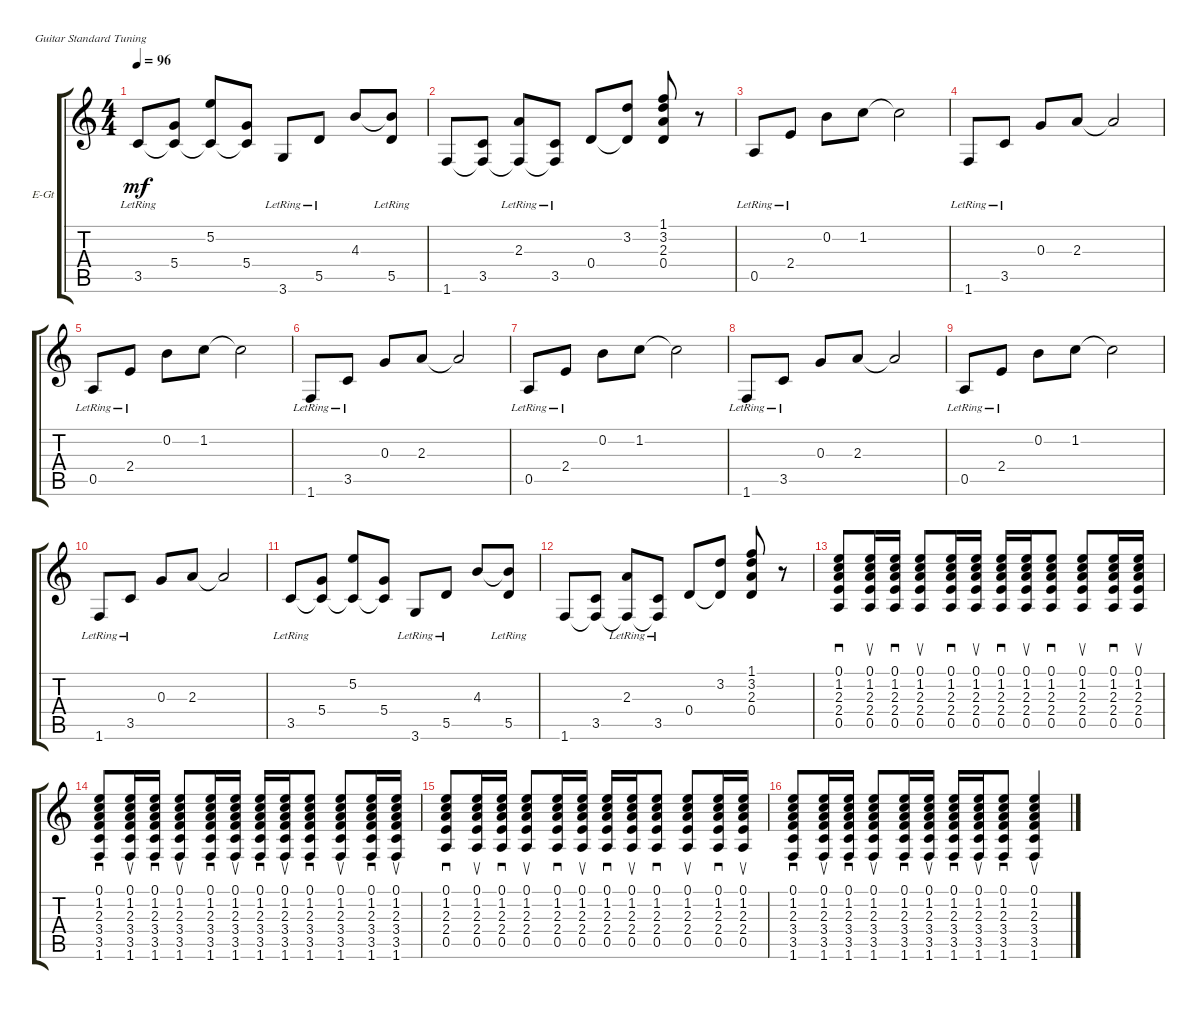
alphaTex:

\defaultSystemsLayout 4
\bracketExtendMode groupsimilarinstruments
\firstSystemTrackNameOrientation horizontal
\otherSystemsTrackNameOrientation horizontal
\track ("Guitar clean (bridge)" "E-Gt") {instrument electricguitarclean}
\staff {score tabs}
\tuning (E4 B3 G3 D3 A2 E2)
\ts (4 4)
\tempo 96
\clef g2
\ks c
3.5{lr}.8{dy mf} (5.4 3.5{t}).8 (5.2 3.5{t}).8 (5.4 3.5{t}).8 3.6{lr}.8 5.5{lr}.8 4.3.8 (5.5{lr} 4.3{t}).8 |
1.6.8 (3.5 1.6{t}).8 (2.3{lr} 1.6{t}).8 (3.5{lr} 1.6{t}).8 0.4.8 (3.2 0.4{t}).8 (3.2 1.1 2.3 0.4).8 r.8 |
0.5{lr}.8 2.4{lr}.8 0.2.8 1.2.8 1.2{t}.2 |
1.6{lr}.8 3.5{lr}.8 0.3.8 2.3.8 2.3{t}.2 |
0.5{lr}.8 2.4{lr}.8 0.2.8 1.2.8 1.2{t}.2 |
1.6{lr}.8 3.5{lr}.8 0.3.8 2.3.8 2.3{t}.2 |
0.5{lr}.8 2.4{lr}.8 0.2.8 1.2.8 1.2{t}.2 |
1.6{lr}.8 3.5{lr}.8 0.3.8 2.3.8 2.3{t}.2 |
0.5{lr}.8 2.4{lr}.8 0.2.8 1.2.8 1.2{t}.2 |
1.6{lr}.8 3.5{lr}.8 0.3.8 2.3.8 2.3{t}.2 |
3.5{lr}.8 (5.4 3.5{t}).8 (5.2 3.5{t}).8 (5.4 3.5{t}).8 3.6{lr}.8 5.5{lr}.8 4.3.8 (5.5{lr} 4.3{t}).8 |
1.6.8 (3.5 1.6{t}).8 (2.3{lr} 1.6{t}).8 (3.5{lr} 1.6{t}).8 0.4.8 (3.2 0.4{t}).8 (3.2 1.1 2.3 0.4).8 r.8 |
(0.1 1.2 2.4 2.3 0.5).8{sd} (0.1 1.2 2.4 2.3 0.5).16{su} (0.1 1.2 2.4 2.3 0.5).16{sd} (0.1 1.2 2.4 2.3 0.5).8{su} (0.1 1.2 2.4 2.3 0.5).16{sd} (0.1 1.2 2.4 2.3 0.5).16{su} (0.1 1.2 2.4 2.3 0.5).16{sd} (0.1 1.2 2.4 2.3 0.5).16{su} (0.1 1.2 2.4 2.3 0.5).8{sd} (0.1 1.2 2.4 2.3 0.5).8{su} (0.1 1.2 2.4 2.3 0.5).16{sd} (0.1 1.2 2.3 2.4 0.5).16{su} |
(0.1 1.2 3.4 2.3 3.5 1.6).8{sd} (0.1 1.2 3.4 2.3 3.5 1.6).16{su} (0.1 1.2 3.4 2.3 3.5 1.6).16{sd} (0.1 1.2 3.4 2.3 3.5 1.6).8{su} (0.1 1.2 3.4 2.3 3.5 1.6).16{sd} (0.1 1.2 3.4 2.3 3.5 1.6).16{su} (0.1 1.2 3.4 2.3 3.5 1.6).16{sd} (0.1 1.2 3.4 2.3 3.5 1.6).16{su} (0.1 1.2 3.4 2.3 3.5 1.6).8{sd} (0.1 1.2 3.4 2.3 3.5 1.6).8{su} (0.1 1.2 3.4 2.3 3.5 1.6).16{sd} (0.1 1.2 2.3 3.4 3.5 1.6).16{su} |
(0.1 1.2 2.4 2.3 0.5).8{sd} (0.1 1.2 2.4 2.3 0.5).16{su} (0.1 1.2 2.4 2.3 0.5).16{sd} (0.1 1.2 2.4 2.3 0.5).8{su} (0.1 1.2 2.4 2.3 0.5).16{sd} (0.1 1.2 2.4 2.3 0.5).16{su} (0.1 1.2 2.4 2.3 0.5).16{sd} (0.1 1.2 2.4 2.3 0.5).16{su} (0.1 1.2 2.4 2.3 0.5).8{sd} (0.1 1.2 2.4 2.3 0.5).8{su} (0.1 1.2 2.4 2.3 0.5).16{sd} (0.1 1.2 2.3 2.4 0.5).16{su} |
(0.1 1.2 3.4 2.3 3.5 1.6).8{sd} (0.1 1.2 3.4 2.3 3.5 1.6).16{su} (0.1 1.2 3.4 2.3 3.5 1.6).16{sd} (0.1 1.2 3.4 2.3 3.5 1.6).8{su} (0.1 1.2 3.4 2.3 3.5 1.6).16{sd} (0.1 1.2 3.4 2.3 3.5 1.6).16{su} (0.1 1.2 3.4 2.3 3.5 1.6).16{sd} (0.1 1.2 3.4 2.3 3.5 1.6).16{su} (0.1 1.2 3.4 2.3 3.5 1.6).8{sd} (0.1 1.2 3.4 2.3 3.5 1.6).4{su}
